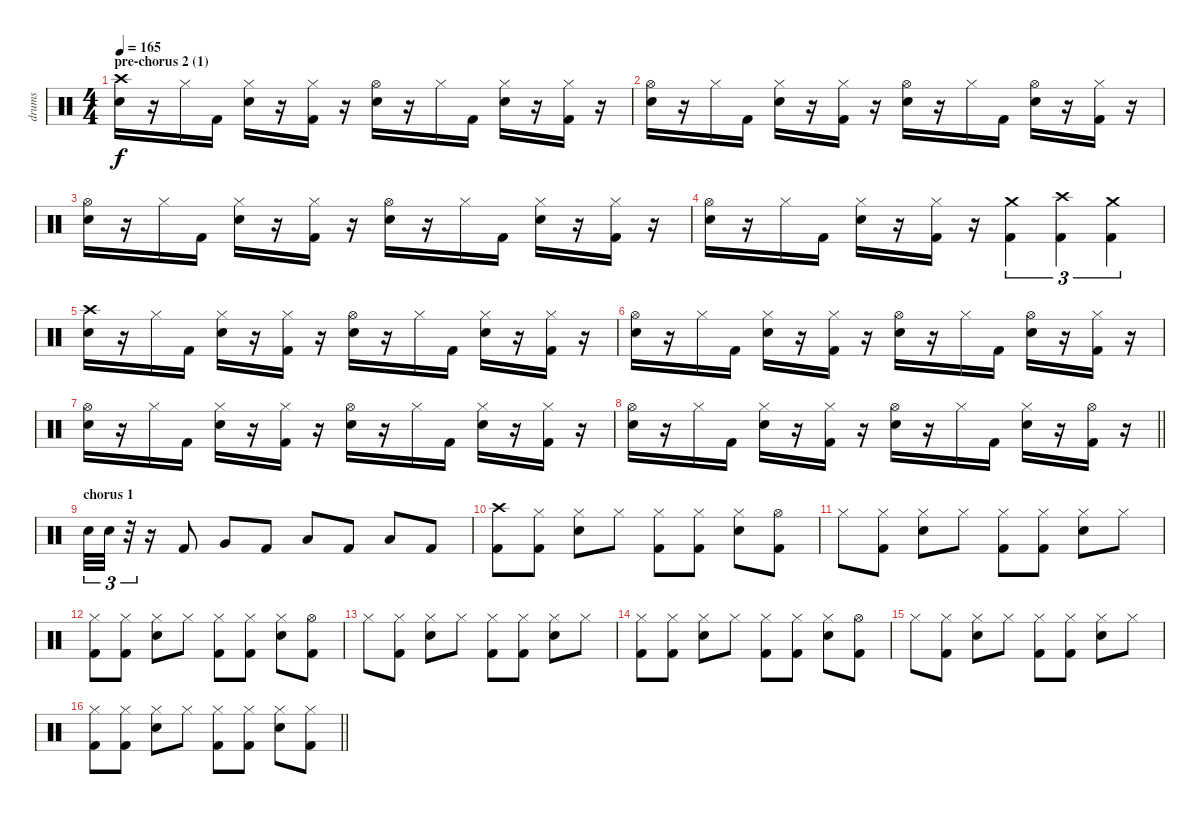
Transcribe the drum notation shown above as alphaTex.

\track ("drums" "drums") {instrument percussion}
\staff {score}
\articulation defaults
\ts (4 4)
\section ("" "pre-chorus 2 (1)")
\tempo 165
\clef neutral
\ks c
("Crash high (hit)" "Snare (hit) 2").16{dy f} r.16 "Hi-Hat (closed)".16 "Kick (hit) 2".16 ("Hi-Hat (closed)" "Snare (hit) 2").16 r.16 ("Hi-Hat (closed)" "Kick (hit) 2").16 r.16 ("Hi-Hat (open)" "Snare (hit) 2").16 r.16 "Hi-Hat (closed)".16 "Kick (hit) 2".16 ("Hi-Hat (closed)" "Snare (hit) 2").16 r.16 ("Hi-Hat (closed)" "Kick (hit) 2").16 r.16 |
("Hi-Hat (open)" "Snare (hit) 2").16 r.16 "Hi-Hat (closed)".16 "Kick (hit) 2".16 ("Hi-Hat (closed)" "Snare (hit) 2").16 r.16 ("Hi-Hat (closed)" "Kick (hit) 2").16 r.16 ("Hi-Hat (open)" "Snare (hit) 2").16 r.16 "Hi-Hat (closed)".16 "Kick (hit) 2".16 ("Hi-Hat (open)" "Snare (hit) 2").16 r.16 ("Hi-Hat (closed)" "Kick (hit) 2").16 r.16 |
("Hi-Hat (open)" "Snare (hit) 2").16 r.16 "Hi-Hat (closed)".16 "Kick (hit) 2".16 ("Hi-Hat (closed)" "Snare (hit) 2").16 r.16 ("Hi-Hat (closed)" "Kick (hit) 2").16 r.16 ("Hi-Hat (open)" "Snare (hit) 2").16 r.16 "Hi-Hat (closed)".16 "Kick (hit) 2".16 ("Hi-Hat (closed)" "Snare (hit) 2").16 r.16 ("Hi-Hat (closed)" "Kick (hit) 2").16 r.16 |
("Hi-Hat (open)" "Snare (hit) 2").16 r.16 "Hi-Hat (closed)".16 "Kick (hit) 2".16 ("Hi-Hat (closed)" "Snare (hit) 2").16 r.16 ("Hi-Hat (closed)" "Kick (hit) 2").16 r.16 ("Crash medium (hit)" "Kick (hit) 2").4{tu (3 2)} ("Crash high (hit)" "Kick (hit) 2").4{tu (3 2)} ("Crash medium (hit)" "Kick (hit) 2").4{tu (3 2)} |
("Crash high (hit)" "Snare (hit) 2").16 r.16 "Hi-Hat (closed)".16 "Kick (hit) 2".16 ("Hi-Hat (closed)" "Snare (hit) 2").16 r.16 ("Hi-Hat (closed)" "Kick (hit) 2").16 r.16 ("Hi-Hat (open)" "Snare (hit) 2").16 r.16 "Hi-Hat (closed)".16 "Kick (hit) 2".16 ("Hi-Hat (closed)" "Snare (hit) 2").16 r.16 ("Hi-Hat (closed)" "Kick (hit) 2").16 r.16 |
("Hi-Hat (open)" "Snare (hit) 2").16 r.16 "Hi-Hat (closed)".16 "Kick (hit) 2".16 ("Hi-Hat (closed)" "Snare (hit) 2").16 r.16 ("Hi-Hat (closed)" "Kick (hit) 2").16 r.16 ("Hi-Hat (open)" "Snare (hit) 2").16 r.16 "Hi-Hat (closed)".16 "Kick (hit) 2".16 ("Hi-Hat (open)" "Snare (hit) 2").16 r.16 ("Hi-Hat (closed)" "Kick (hit) 2").16 r.16 |
("Hi-Hat (open)" "Snare (hit) 2").16 r.16 "Hi-Hat (closed)".16 "Kick (hit) 2".16 ("Hi-Hat (closed)" "Snare (hit) 2").16 r.16 ("Hi-Hat (closed)" "Kick (hit) 2").16 r.16 ("Hi-Hat (open)" "Snare (hit) 2").16 r.16 "Hi-Hat (closed)".16 "Kick (hit) 2".16 ("Hi-Hat (closed)" "Snare (hit) 2").16 r.16 ("Hi-Hat (closed)" "Kick (hit) 2").16 r.16 |
\barLineRight lightlight
("Hi-Hat (open)" "Snare (hit) 2").16 r.16 "Hi-Hat (closed)".16 "Kick (hit) 2".16 ("Hi-Hat (closed)" "Snare (hit) 2").16 r.16 ("Hi-Hat (closed)" "Kick (hit) 2").16 r.16 ("Hi-Hat (open)" "Snare (hit) 2").16 r.16 "Hi-Hat (closed)".16 "Kick (hit) 2".16 ("Hi-Hat (closed)" "Snare (hit) 2").16 r.16 ("Hi-Hat (open)" "Kick (hit) 2").16 r.16 |
\section ("" "chorus 1")
"Snare (hit) 2".32{tu (3 2)} "Snare (hit) 2".32{tu (3 2)} r.32{tu (3 2)} r.16 "Kick (hit) 2".8 "Very Low Tom (hit)".8 "Kick (hit) 2".8 "Low Tom (hit)".8 "Kick (hit) 2".8 "Low Floor Tom (hit)".8 "Kick (hit) 2".8 |
("Crash high (hit)" "Kick (hit) 2").8 ("Hi-Hat (closed)" "Kick (hit) 2").8 ("Hi-Hat (closed)" "Snare (hit) 2").8 "Hi-Hat (closed)".8 ("Hi-Hat (closed)" "Kick (hit) 2").8 ("Hi-Hat (closed)" "Kick (hit) 2").8 ("Hi-Hat (closed)" "Snare (hit) 2").8 ("Hi-Hat (open)" "Kick (hit) 2").8 |
"Hi-Hat (closed)".8 ("Hi-Hat (closed)" "Kick (hit) 2").8 ("Hi-Hat (closed)" "Snare (hit) 2").8 "Hi-Hat (closed)".8 ("Hi-Hat (closed)" "Kick (hit) 2").8 ("Hi-Hat (closed)" "Kick (hit) 2").8 ("Hi-Hat (closed)" "Snare (hit) 2").8 "Hi-Hat (closed)".8 |
("Hi-Hat (closed)" "Kick (hit) 2").8 ("Hi-Hat (closed)" "Kick (hit) 2").8 ("Hi-Hat (closed)" "Snare (hit) 2").8 "Hi-Hat (closed)".8 ("Hi-Hat (closed)" "Kick (hit) 2").8 ("Hi-Hat (closed)" "Kick (hit) 2").8 ("Hi-Hat (closed)" "Snare (hit) 2").8 ("Hi-Hat (open)" "Kick (hit) 2").8 |
"Hi-Hat (closed)".8 ("Hi-Hat (closed)" "Kick (hit) 2").8 ("Hi-Hat (closed)" "Snare (hit) 2").8 "Hi-Hat (closed)".8 ("Hi-Hat (closed)" "Kick (hit) 2").8 ("Hi-Hat (closed)" "Kick (hit) 2").8 ("Hi-Hat (closed)" "Snare (hit) 2").8 "Hi-Hat (closed)".8 |
("Hi-Hat (closed)" "Kick (hit) 2").8 ("Hi-Hat (closed)" "Kick (hit) 2").8 ("Hi-Hat (closed)" "Snare (hit) 2").8 "Hi-Hat (closed)".8 ("Hi-Hat (closed)" "Kick (hit) 2").8 ("Hi-Hat (closed)" "Kick (hit) 2").8 ("Hi-Hat (closed)" "Snare (hit) 2").8 ("Hi-Hat (open)" "Kick (hit) 2").8 |
"Hi-Hat (closed)".8 ("Hi-Hat (closed)" "Kick (hit) 2").8 ("Hi-Hat (closed)" "Snare (hit) 2").8 "Hi-Hat (closed)".8 ("Hi-Hat (closed)" "Kick (hit) 2").8 ("Hi-Hat (closed)" "Kick (hit) 2").8 ("Hi-Hat (closed)" "Snare (hit) 2").8 "Hi-Hat (closed)".8 |
\barLineRight lightlight
("Hi-Hat (closed)" "Kick (hit) 2").8 ("Hi-Hat (closed)" "Kick (hit) 2").8 ("Hi-Hat (closed)" "Snare (hit) 2").8 "Hi-Hat (closed)".8 ("Hi-Hat (closed)" "Kick (hit) 2").8 ("Hi-Hat (closed)" "Kick (hit) 2").8 ("Hi-Hat (closed)" "Snare (hit) 2").8 ("Hi-Hat (closed)" "Kick (hit) 2").8
